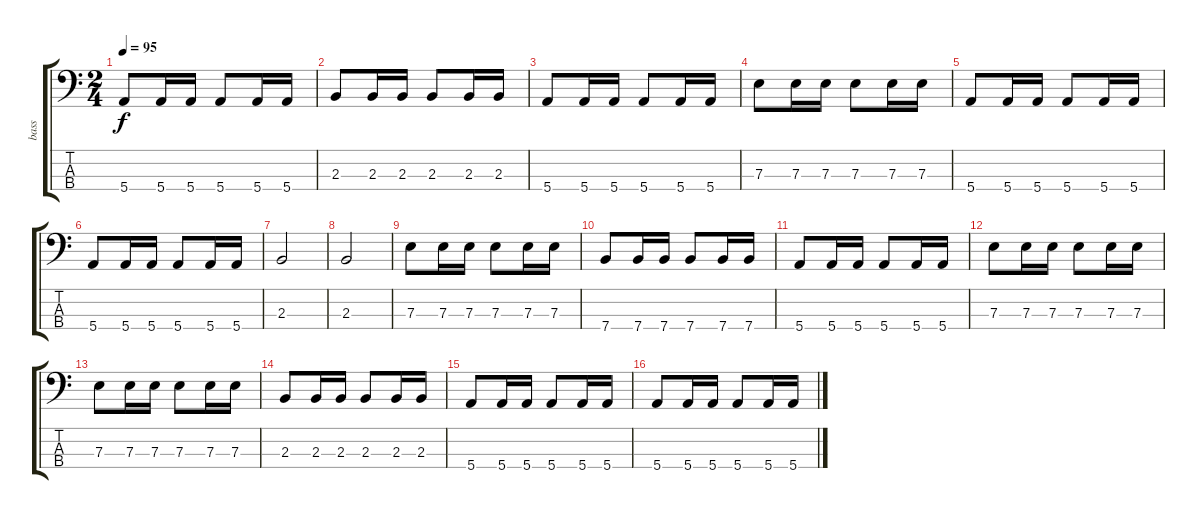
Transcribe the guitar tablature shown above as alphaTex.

\track ("bass" "bass") {instrument electricbassfinger}
\staff {score tabs}
\tuning (G2 D2 A1 E1) {hide}
\ts (2 4)
\tempo 95
\clef f4
\ks c
5.4.8{dy f} 5.4.16 5.4.16 5.4.8 5.4.16 5.4.16 |
2.3.8 2.3.16 2.3.16 2.3.8 2.3.16 2.3.16 |
5.4.8 5.4.16 5.4.16 5.4.8 5.4.16 5.4.16 |
7.3.8 7.3.16 7.3.16 7.3.8 7.3.16 7.3.16 |
5.4.8 5.4.16 5.4.16 5.4.8 5.4.16 5.4.16 |
5.4.8 5.4.16 5.4.16 5.4.8 5.4.16 5.4.16 |
2.3.2 |
2.3.2 |
7.3.8 7.3.16 7.3.16 7.3.8 7.3.16 7.3.16 |
7.4.8 7.4.16 7.4.16 7.4.8 7.4.16 7.4.16 |
5.4.8 5.4.16 5.4.16 5.4.8 5.4.16 5.4.16 |
7.3.8 7.3.16 7.3.16 7.3.8 7.3.16 7.3.16 |
7.3.8 7.3.16 7.3.16 7.3.8 7.3.16 7.3.16 |
2.3.8 2.3.16 2.3.16 2.3.8 2.3.16 2.3.16 |
5.4.8 5.4.16 5.4.16 5.4.8 5.4.16 5.4.16 |
5.4.8 5.4.16 5.4.16 5.4.8 5.4.16 5.4.16
